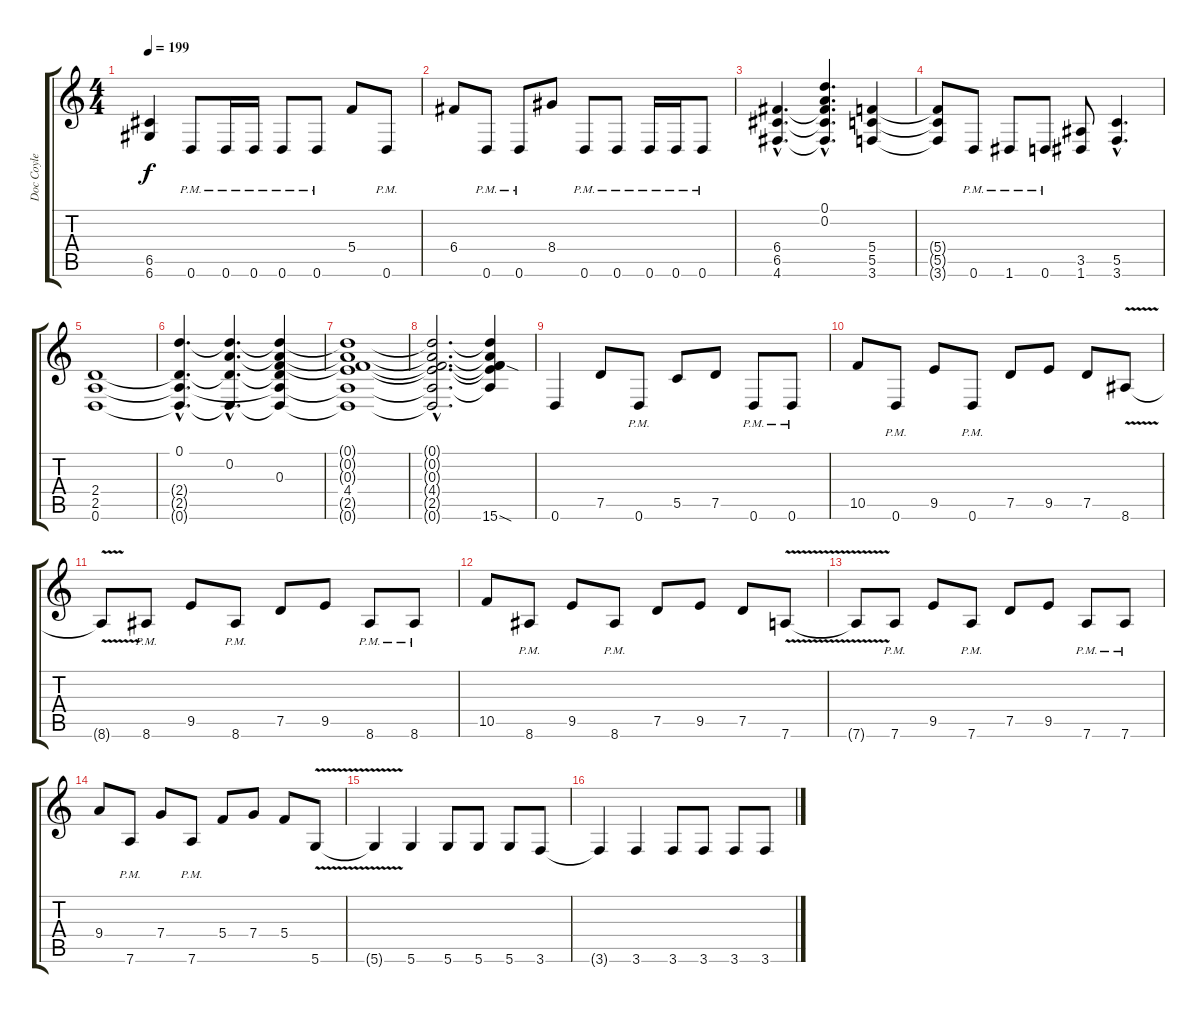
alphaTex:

\track ("Doc Coyle (Guitar)" "Doc Coyle ") {instrument overdrivenguitar}
\staff {score tabs}
\tuning (D4 A3 F3 C3 G2 D2) {hide}
\ts (4 4)
\tempo 199
\clef g2
\ks c
(6.5 6.6).4{dy f} 0.6{pm}.8 0.6{pm}.16 0.6{pm}.16 0.6{pm}.8 0.6{pm}.8 5.4.8 0.6{pm}.8 |
6.4.8 0.6{pm}.8 0.6{pm}.8 8.4.8 0.6{pm}.8 0.6{pm}.8 0.6{pm}.16 0.6{pm}.16 0.6{pm}.8 |
(6.4{hac} 6.5{hac} 4.6{hac}).4{d} (0.1{hac} 0.2{hac} 6.4{hac t} 6.5{hac t} 4.6{hac t}).4{d} (5.4 5.5 3.6).4 |
(5.4{t} 5.5{t} 3.6{t}).8 0.6{pm}.8 1.6{pm}.8 0.6{pm}.8 (3.5 1.6).8 (5.5{hac} 3.6{hac}).4{d} |
(2.4 2.5 0.6).1 |
(0.1{hac} 2.4{hac t} 2.5{hac t} 0.6{hac t}).4{d} (0.1{hac t} 0.2{hac} 2.4{hac t} 0.6{hac t}).4{d} (0.1{t} 0.2{t} 0.3 2.4{t} 2.5{t} 0.6{t}).4 |
(0.1{t} 0.2{t} 0.3{t} 4.4 2.5{t} 0.6{t}).1 |
(0.1{hac t} 0.2{hac t} 0.3{hac t} 4.4{hac t} 2.5{hac t} 0.6{hac t}).2{d} (0.1{t} 0.2{t} 0.3{t} 4.4{t} 2.5{t} 15.6{sod}).4 |
0.6.4 7.5.8 0.6{pm}.8 5.5.8 7.5.8 0.6{pm}.8 0.6{pm}.8 |
10.5.8 0.6{pm}.8 9.5.8 0.6{pm}.8 7.5.8 9.5.8 7.5.8 8.6{v}.8 |
8.6{t}.8 8.6{pm}.8 9.5.8 8.6{pm}.8 7.5.8 9.5.8 8.6{pm}.8 8.6{pm}.8 |
10.5.8 8.6{pm}.8 9.5.8 8.6{pm}.8 7.5.8 9.5.8 7.5.8 7.6{v}.8 |
7.6{t}.8 7.6{pm}.8 9.5.8 7.6{pm}.8 7.5.8 9.5.8 7.6{pm}.8 7.6{pm}.8 |
9.4.8 7.6{pm}.8 7.4.8 7.6{pm}.8 5.4.8 7.4.8 5.4.8 5.6{v}.8 |
5.6{t}.4 5.6.4 5.6.8 5.6.8 5.6.8 3.6.8 |
3.6{t}.4 3.6.4 3.6.8 3.6.8 3.6.8 3.6.8
